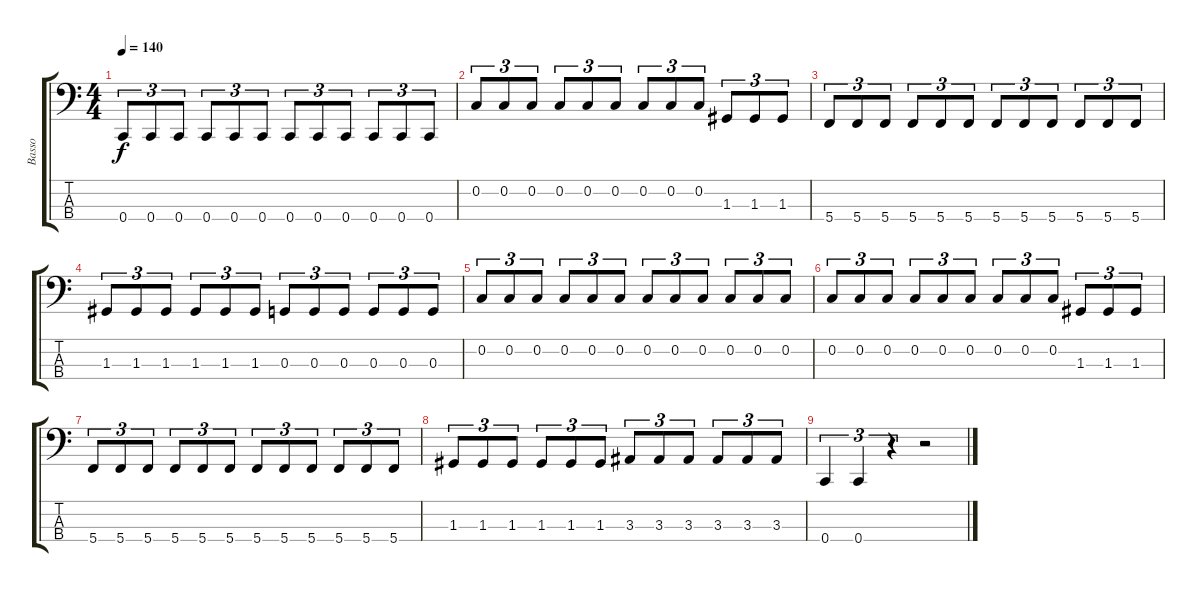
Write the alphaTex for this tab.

\track ("Basso" "Basso") {instrument electricbasspick}
\staff {score tabs}
\tuning (F2 C2 G1 C1) {hide}
\ts (4 4)
\tempo 140
\clef f4
\ks c
0.4.8{tu (3 2) dy f} 0.4.8{tu (3 2)} 0.4.8{tu (3 2)} 0.4.8{tu (3 2)} 0.4.8{tu (3 2)} 0.4.8{tu (3 2)} 0.4.8{tu (3 2)} 0.4.8{tu (3 2)} 0.4.8{tu (3 2)} 0.4.8{tu (3 2)} 0.4.8{tu (3 2)} 0.4.8{tu (3 2)} |
0.2.8{tu (3 2)} 0.2.8{tu (3 2)} 0.2.8{tu (3 2)} 0.2.8{tu (3 2)} 0.2.8{tu (3 2)} 0.2.8{tu (3 2)} 0.2.8{tu (3 2)} 0.2.8{tu (3 2)} 0.2.8{tu (3 2)} 1.3.8{tu (3 2)} 1.3.8{tu (3 2)} 1.3.8{tu (3 2)} |
5.4.8{tu (3 2)} 5.4.8{tu (3 2)} 5.4.8{tu (3 2)} 5.4.8{tu (3 2)} 5.4.8{tu (3 2)} 5.4.8{tu (3 2)} 5.4.8{tu (3 2)} 5.4.8{tu (3 2)} 5.4.8{tu (3 2)} 5.4.8{tu (3 2)} 5.4.8{tu (3 2)} 5.4.8{tu (3 2)} |
1.3.8{tu (3 2)} 1.3.8{tu (3 2)} 1.3.8{tu (3 2)} 1.3.8{tu (3 2)} 1.3.8{tu (3 2)} 1.3.8{tu (3 2)} 0.3.8{tu (3 2)} 0.3.8{tu (3 2)} 0.3.8{tu (3 2)} 0.3.8{tu (3 2)} 0.3.8{tu (3 2)} 0.3.8{tu (3 2)} |
0.2.8{tu (3 2)} 0.2.8{tu (3 2)} 0.2.8{tu (3 2)} 0.2.8{tu (3 2)} 0.2.8{tu (3 2)} 0.2.8{tu (3 2)} 0.2.8{tu (3 2)} 0.2.8{tu (3 2)} 0.2.8{tu (3 2)} 0.2.8{tu (3 2)} 0.2.8{tu (3 2)} 0.2.8{tu (3 2)} |
0.2.8{tu (3 2)} 0.2.8{tu (3 2)} 0.2.8{tu (3 2)} 0.2.8{tu (3 2)} 0.2.8{tu (3 2)} 0.2.8{tu (3 2)} 0.2.8{tu (3 2)} 0.2.8{tu (3 2)} 0.2.8{tu (3 2)} 1.3.8{tu (3 2)} 1.3.8{tu (3 2)} 1.3.8{tu (3 2)} |
5.4.8{tu (3 2)} 5.4.8{tu (3 2)} 5.4.8{tu (3 2)} 5.4.8{tu (3 2)} 5.4.8{tu (3 2)} 5.4.8{tu (3 2)} 5.4.8{tu (3 2)} 5.4.8{tu (3 2)} 5.4.8{tu (3 2)} 5.4.8{tu (3 2)} 5.4.8{tu (3 2)} 5.4.8{tu (3 2)} |
1.3.8{tu (3 2)} 1.3.8{tu (3 2)} 1.3.8{tu (3 2)} 1.3.8{tu (3 2)} 1.3.8{tu (3 2)} 1.3.8{tu (3 2)} 3.3.8{tu (3 2)} 3.3.8{tu (3 2)} 3.3.8{tu (3 2)} 3.3.8{tu (3 2)} 3.3.8{tu (3 2)} 3.3.8{tu (3 2)} |
0.4.4{tu (3 2)} 0.4.4{tu (3 2)} r.4{tu (3 2)} r.2
